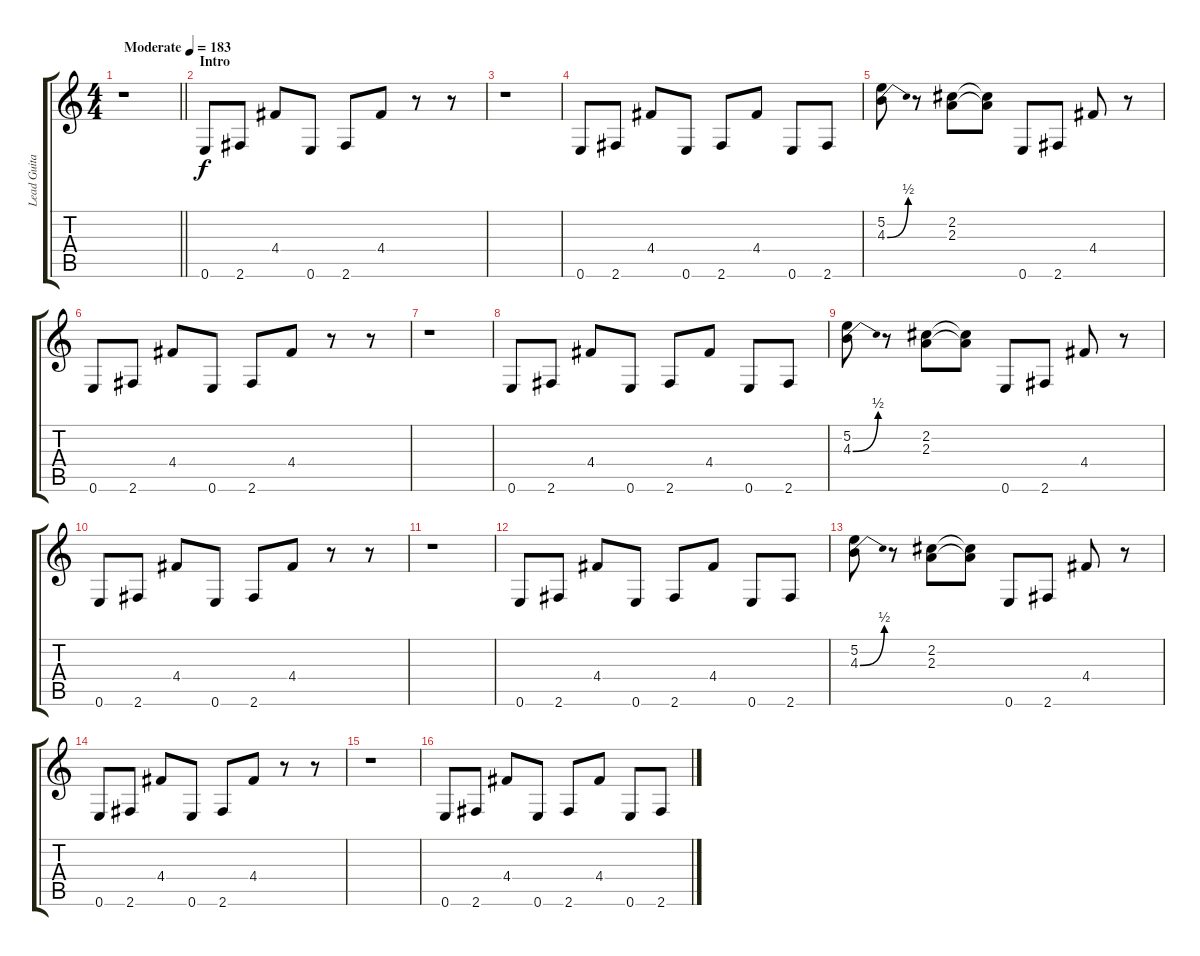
\track ("Lead Guitar/Solo" "Lead Guita") {instrument distortionguitar}
\staff {score tabs}
\tuning (E4 B3 G3 D3 A2 E2) {hide}
\ts (4 4)
\tempo (183 "Moderate")
\clef g2
\barLineRight lightlight
\ks c
r.1{dy f instrument distortionguitar} |
\section ("" "Intro")
0.6.8 2.6.8 4.4.8 0.6.8 2.6.8 4.4.8 r.8 r.8 |
r.1 |
0.6.8 2.6.8 4.4.8 0.6.8 2.6.8 4.4.8 0.6.8 2.6.8 |
(5.2 4.3{be (bend 0 0 60 2)}).8 r.8 (2.2 2.3).8 (2.2{t} 2.3{t}).8 0.6.8 2.6.8 4.4.8 r.8 |
0.6.8 2.6.8 4.4.8 0.6.8 2.6.8 4.4.8 r.8 r.8 |
r.1 |
0.6.8 2.6.8 4.4.8 0.6.8 2.6.8 4.4.8 0.6.8 2.6.8 |
(5.2 4.3{be (bend 0 0 60 2)}).8 r.8 (2.2 2.3).8 (2.2{t} 2.3{t}).8 0.6.8 2.6.8 4.4.8 r.8 |
0.6.8 2.6.8 4.4.8 0.6.8 2.6.8 4.4.8 r.8 r.8 |
r.1 |
0.6.8 2.6.8 4.4.8 0.6.8 2.6.8 4.4.8 0.6.8 2.6.8 |
(5.2 4.3{be (bend 0 0 60 2)}).8 r.8 (2.2 2.3).8 (2.2{t} 2.3{t}).8 0.6.8 2.6.8 4.4.8 r.8 |
0.6.8 2.6.8 4.4.8 0.6.8 2.6.8 4.4.8 r.8 r.8 |
r.1 |
0.6.8 2.6.8 4.4.8 0.6.8 2.6.8 4.4.8 0.6.8 2.6.8
